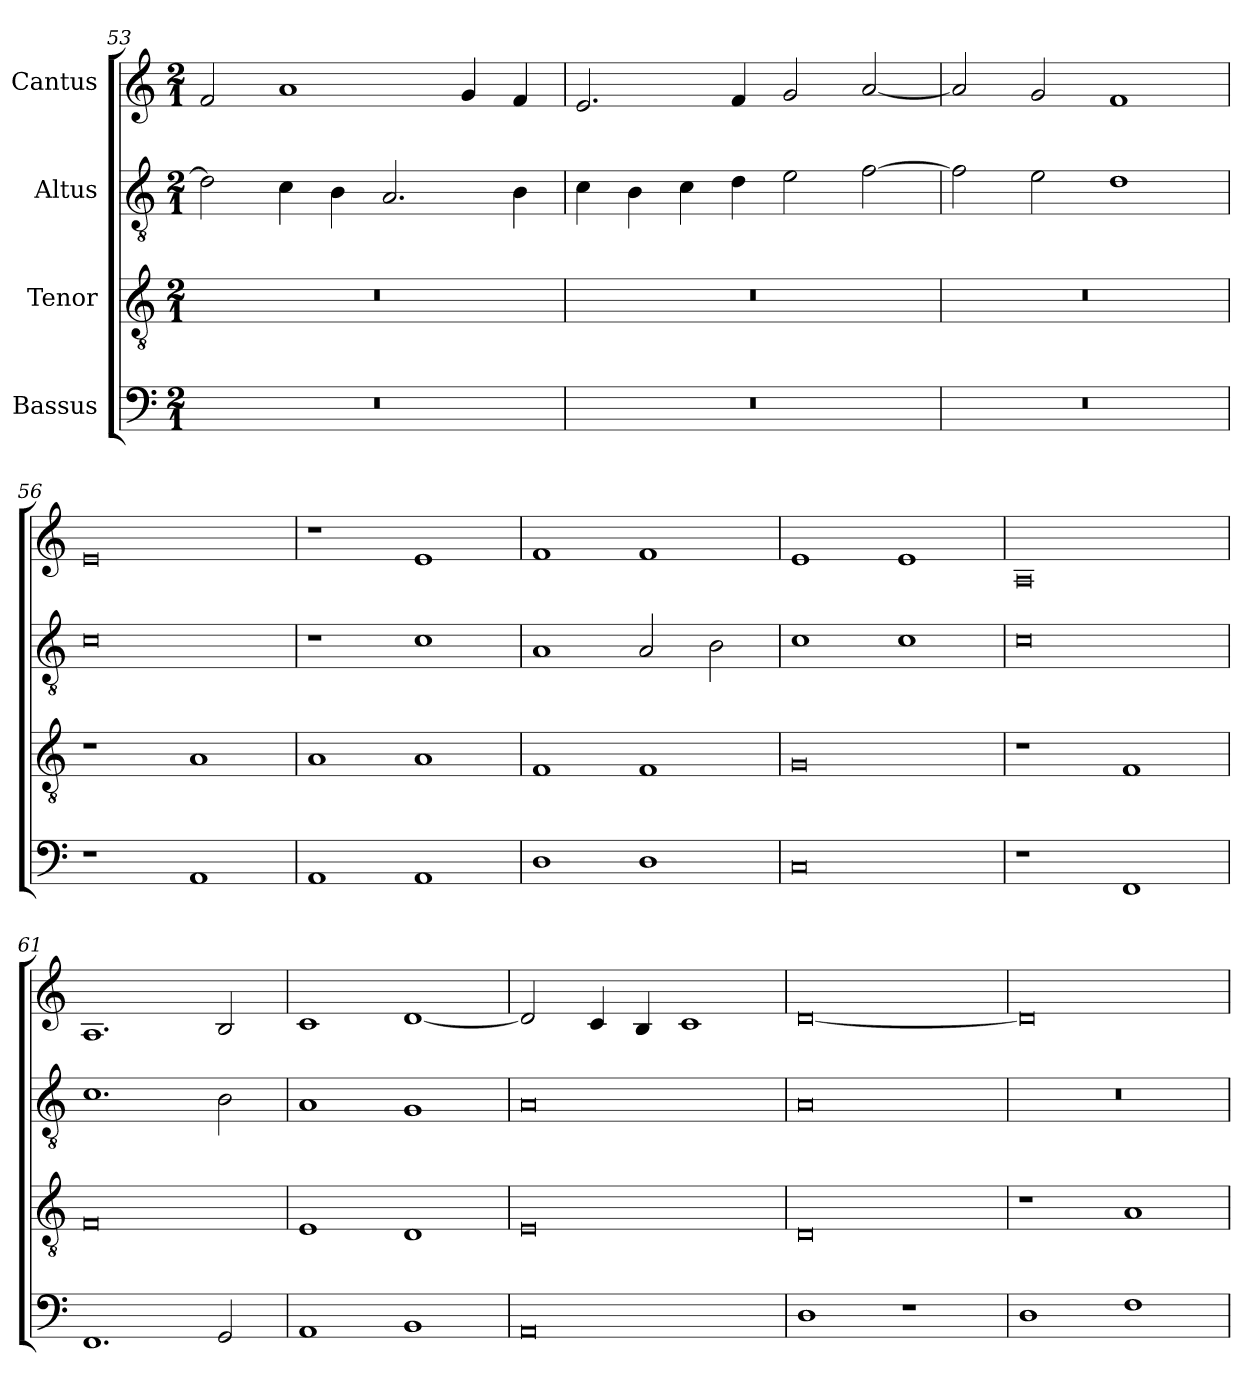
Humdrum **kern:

**kern	**kern	**kern	**kern
*part4	*part3	*part2	*part1
*staff4	*staff3	*staff2	*staff1
*I"Bassus	*I"Tenor	*I"Altus	*I"Cantus
*clefF4	*clefGv2	*clefGv2	*clefG2
*	*ITrd7c12	*ITrd7c12	*
*k[]	*k[]	*k[]	*k[]
*C:	*C:	*C:	*C:
*M2/1	*M2/1	*M2/1	*M2/1
=53	=53	=53	=53
!LO:N:vis=1	!LO:N:vis=1	!	!
0r	0r	2Di\]	2fi/
.	.	4Ci\	1ai
.	.	4BBi\	.
.	.	2.AAi/	.
.	.	.	4gi/
.	.	4BBi\	4fi/
=54	=54	=54	=54
!LO:N:vis=1	!LO:N:vis=1	!	!
0r	0r	4Ci\	2.ei/
.	.	4BBi\	.
.	.	4Ci\	.
.	.	4Di\	4fi/
.	.	2Ei\	2gi/
.	.	[>2Fi\	[<2ai/
=55	=55	=55	=55
!LO:N:vis=1	!LO:N:vis=1	!	!
0r	0r	2Fi\]	2ai/]
.	.	2Ei\	2gi/
.	.	1Di	1fi
=56	=56	=56	=56
1r	1r	0Ci	0ei
1AAi	1AAi	.	.
=57	=57	=57	=57
1AAi	1AAi	1r	1r
1AAi	1AAi	1Ci	1ei
!!LO:LB:g=z
=58	=58	=58	=58
1Di	1FFi	1AAi	1fi
1Di	1FFi	2AAi/	1fi
.	.	2BBi\	.
=59	=59	=59	=59
0Ci	0GGi	1Ci	1ei
.	.	1Ci	1ei
=60	=60	=60	=60
1r	1r	0Ci	0Ai
1FFi	1FFi	.	.
=61	=61	=61	=61
1.FFi	0FFi	1.Ci	1.Ai
2GGi/	.	2BBi\	2Bi/
=62	=62	=62	=62
1AAi	1EEi	1AAi	1ci
1BBi	1DDi	1GGi	[<1di
=63	=63	=63	=63
0AAi	0EEi	0AAi	2di/]
.	.	.	4ci/
.	.	.	4Bi/
.	.	.	1ci
=64	=64	=64	=64
1Di	0DDi	0AAi	[<0di
1r	.	.	.
!!LO:LB:g=z
=65	=65	=65	=65
!	!	!LO:N:vis=1	!
1Di	1r	0r	0di]
1Fi	1AAi	.	.
=	=	=	=
*-	*-	*-	*-
